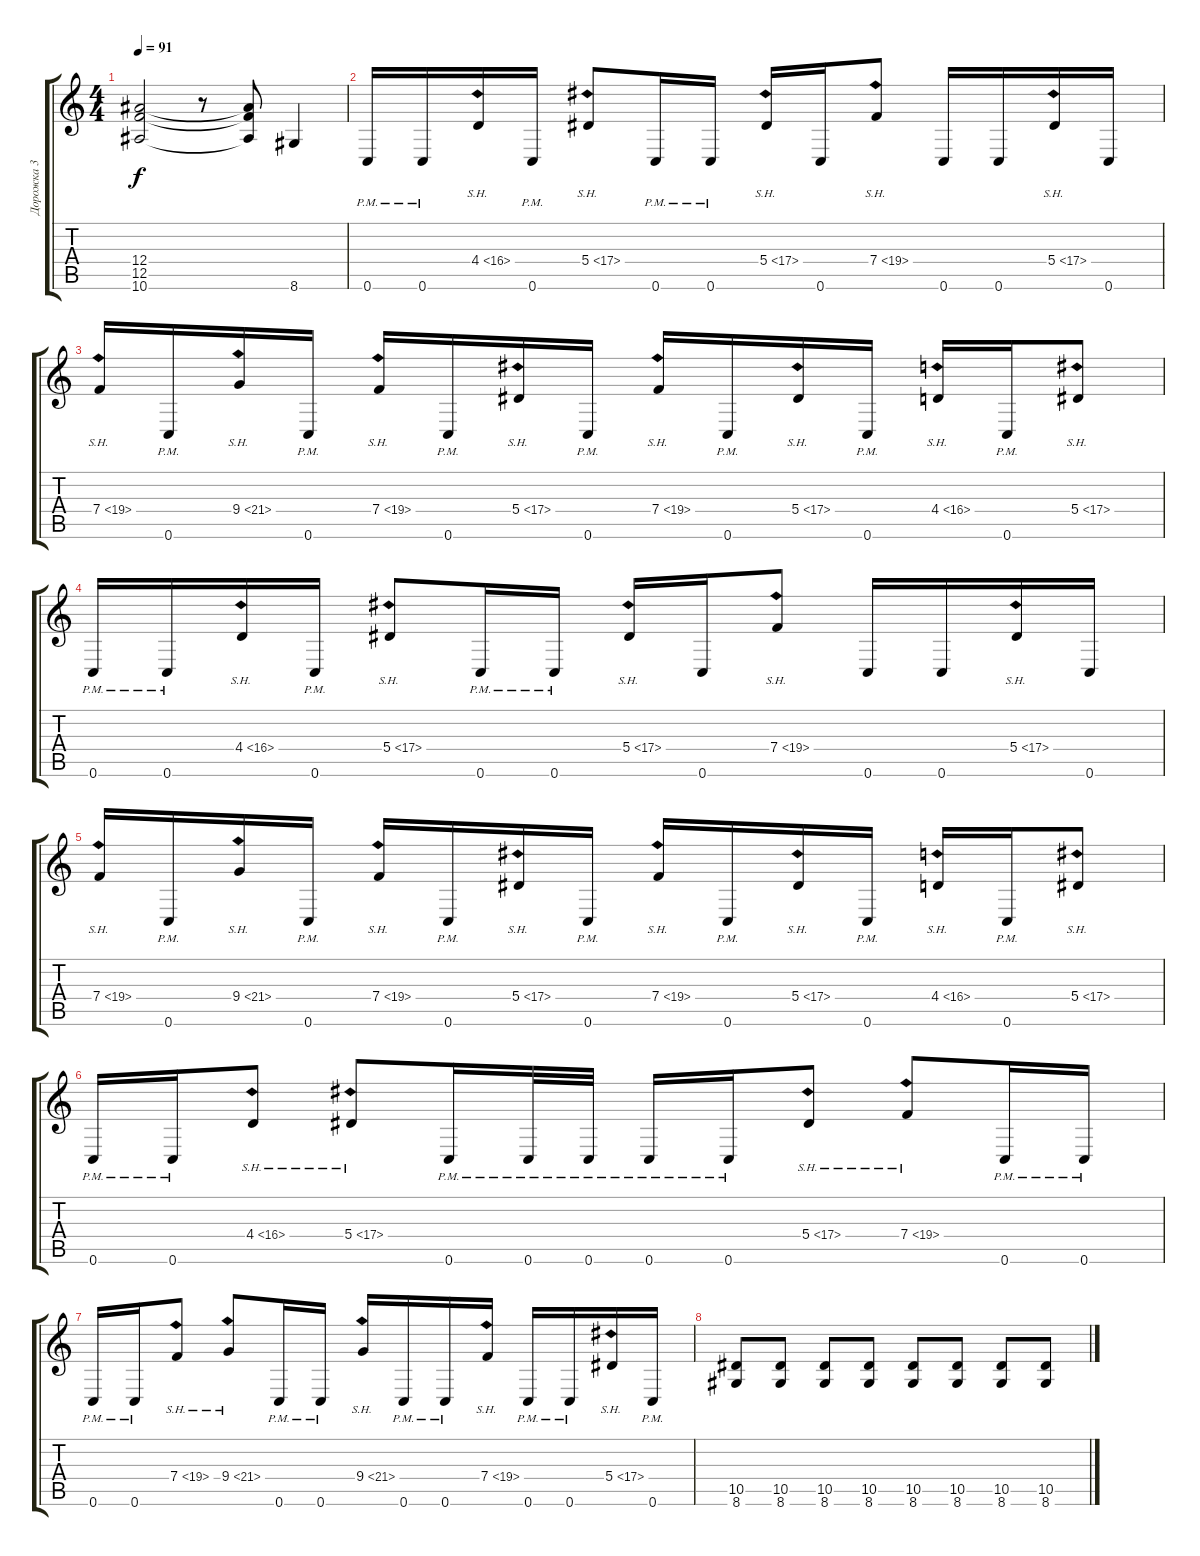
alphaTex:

\track ("Дорожка 3" "Дорожка 3") {instrument distortionguitar}
\staff {score tabs}
\tuning (C4 G3 Eb3 Bb2 F2 C2) {hide}
\ts (4 4)
\tempo 91
\clef g2
\ks c
(12.4 12.5 10.6).2{dy f} r.8 (12.4{t} 12.5{t} 10.6{t}).8 8.6.4 |
0.6{pm}.16 0.6{pm}.16 4.4{sh 12}.16 0.6{pm}.16 5.4{sh 12}.8 0.6{pm}.16 0.6{pm}.16 5.4{sh 12}.16 0.6.16 7.4{sh 12}.8 0.6.16 0.6.16 5.4{sh 12}.16 0.6.16 |
7.4{sh 12}.16 0.6{pm}.16 9.4{sh 12}.16 0.6{pm}.16 7.4{sh 12}.16 0.6{pm}.16 5.4{sh 12}.16 0.6{pm}.16 7.4{sh 12}.16 0.6{pm}.16 5.4{sh 12}.16 0.6{pm}.16 4.4{sh 12}.16 0.6{pm}.16 5.4{sh 12}.8 |
0.6{pm}.16 0.6{pm}.16 4.4{sh 12}.16 0.6{pm}.16 5.4{sh 12}.8 0.6{pm}.16 0.6{pm}.16 5.4{sh 12}.16 0.6.16 7.4{sh 12}.8 0.6.16 0.6.16 5.4{sh 12}.16 0.6.16 |
7.4{sh 12}.16 0.6{pm}.16 9.4{sh 12}.16 0.6{pm}.16 7.4{sh 12}.16 0.6{pm}.16 5.4{sh 12}.16 0.6{pm}.16 7.4{sh 12}.16 0.6{pm}.16 5.4{sh 12}.16 0.6{pm}.16 4.4{sh 12}.16 0.6{pm}.16 5.4{sh 12}.8 |
0.6{pm}.16 0.6{pm}.16 4.4{sh 12}.8 5.4{sh 12}.8 0.6{pm}.16 0.6{pm}.32 0.6{pm}.32 0.6{pm}.16 0.6{pm}.16 5.4{sh 12}.8 7.4{sh 12}.8 0.6{pm}.16 0.6{pm}.16 |
0.6{pm}.16 0.6{pm}.16 7.4{sh 12}.8 9.4{sh 12}.8 0.6{pm}.16 0.6{pm}.16 9.4{sh 12}.16 0.6{pm}.16 0.6{pm}.16 7.4{sh 12}.16 0.6{pm}.16 0.6{pm}.16 5.4{sh 12}.16 0.6{pm}.16 |
(10.5 8.6).8 (10.5 8.6).8 (10.5 8.6).8 (10.5 8.6).8 (10.5 8.6).8 (10.5 8.6).8 (10.5 8.6).8 (10.5 8.6).8
